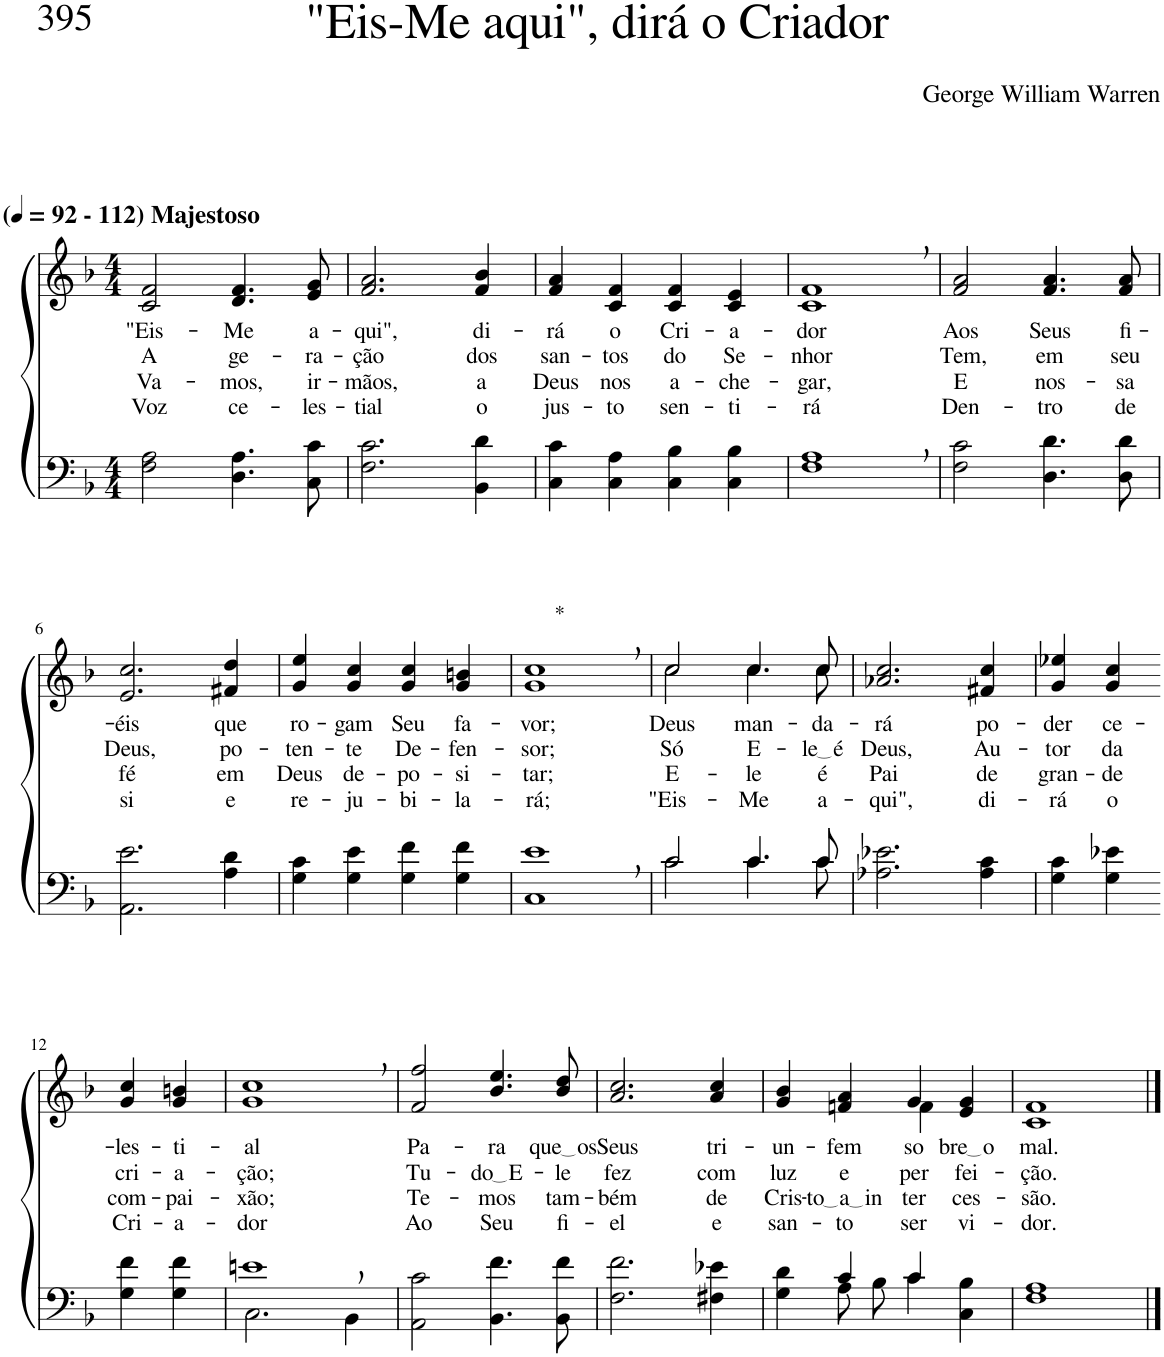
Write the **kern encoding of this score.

**kern	**kern	**text	**text	**text	**text
*part2	*part1	*part1	*part1	*part1	*part1
*staff2	*staff1	*staff1	*staff1	*staff1	*staff1
*I"Parte III e IV	*I"Parte I e II	*	*	*	*
*clefF4	*clefG2	*	*	*	*
*Trd1c2	*Trd1c2	*	*	*	*
*k[b-]	*k[b-]	*	*	*	*
*M4/4	*M4/4	*	*	*	*
*MM92	*MM92	*	*	*	*
=1	=1	=1	=1	=1	=1
!	!LO:TX:a:B:t=(	!	!	!	!
!	!LO:TX:a:B:t=- 112) Majestoso	!	!	!	!
!	!	!LO:LY:b	!LO:LY:b	!LO:LY:b	!LO:LY:b
2F\ 2A\	2c/ 2f/	"Eis-	A	Va-	Voz
!	!	!LO:LY:b	!LO:LY:b	!LO:LY:b	!LO:LY:b
4.D\ 4.A\	4.d/ 4.f/	-Me	ge-	-mos,	ce-
!	!	!LO:LY:b	!LO:LY:b	!LO:LY:b	!LO:LY:b
8C\ 8c\	8e/ 8g/	a-	-ra-	ir-	-les-
=2	=2	=2	=2	=2	=2
!	!	!LO:LY:b	!LO:LY:b	!LO:LY:b	!LO:LY:b
2.F\ 2.c\	2.f/ 2.a/	-qui",	-ção	-mãos,	-tial
!	!	!LO:LY:b	!LO:LY:b	!LO:LY:b	!LO:LY:b
4BB-\ 4d\	4f/ 4b-/	di-	dos	a	o
=3	=3	=3	=3	=3	=3
!	!	!LO:LY:b	!LO:LY:b	!LO:LY:b	!LO:LY:b
4C\ 4c\	4f/ 4a/	-rá	san-	Deus	jus-
!	!	!LO:LY:b	!LO:LY:b	!LO:LY:b	!LO:LY:b
4C\ 4A\	4c/ 4f/	o	-tos	nos	-to
!	!	!LO:LY:b	!LO:LY:b	!LO:LY:b	!LO:LY:b
4C\ 4B-\	4c/ 4f/	Cri-	do	a-	sen-
!	!	!LO:LY:b	!LO:LY:b	!LO:LY:b	!LO:LY:b
4C\ 4B-\	4c/ 4e/	-a-	Se-	-che-	-ti-
=4	=4	=4	=4	=4	=4
!	!	!LO:LY:b	!LO:LY:b	!LO:LY:b	!LO:LY:b
1F, 1A,	1c, 1f,	-dor	-nhor	-gar,	-rá
=5	=5	=5	=5	=5	=5
!	!	!LO:LY:b	!LO:LY:b	!LO:LY:b	!LO:LY:b
2F\ 2c\	2f/ 2a/	Aos	Tem,	E	Den-
!	!	!LO:LY:b	!LO:LY:b	!LO:LY:b	!LO:LY:b
4.D\ 4.d\	4.f/ 4.a/	Seus	em	nos-	-tro
!	!	!LO:LY:b	!LO:LY:b	!LO:LY:b	!LO:LY:b
8D\ 8d\	8f/ 8a/	fi-	seu	-sa	de
!!LO:LB:g=z
=6	=6	=6	=6	=6	=6
!	!	!LO:LY:b	!LO:LY:b	!LO:LY:b	!LO:LY:b
2.AA\ 2.e\	2.e/ 2.cc/	-éis	Deus,	fé	si
!	!	!LO:LY:b	!LO:LY:b	!LO:LY:b	!LO:LY:b
4A\ 4d\	4f#X/ 4dd/	que	po-	em	e
=7	=7	=7	=7	=7	=7
!	!	!LO:LY:b	!LO:LY:b	!LO:LY:b	!LO:LY:b
4G\ 4c\	4g/ 4ee/	ro-	-ten-	Deus	re-
!	!	!LO:LY:b	!LO:LY:b	!LO:LY:b	!LO:LY:b
4G\ 4e\	4g/ 4cc/	-gam	-te	de-	-ju-
!	!	!LO:LY:b	!LO:LY:b	!LO:LY:b	!LO:LY:b
4G\ 4f\	4g/ 4cc/	Seu	De-	-po-	-bi-
!	!	!LO:LY:b	!LO:LY:b	!LO:LY:b	!LO:LY:b
4G\ 4f\	4g/ 4bn/	fa-	-fen-	-si-	-la-
=8	=8	=8	=8	=8	=8
!	!LO:TX:a:t=*	!	!	!	!
!	!	!LO:LY:b	!LO:LY:b	!LO:LY:b	!LO:LY:b
1C, 1e,	1g, 1cc,	-vor;	-sor;	-tar;	-rá;
=9	=9	=9	=9	=9	=9
*^	*	*	*	*	*
!	!	!	!LO:LY:b	!LO:LY:b	!LO:LY:b	!LO:LY:b
*	*	*^	*	*	*	*
2c\	2c/	2cc\	2cc/	Deus	Só	E-	"Eis-
!	!	!	!	!LO:LY:b	!LO:LY:b	!LO:LY:b	!LO:LY:b
4.c\	4.c/	4.cc\	4.cc/	man-	E-	-le	-Me
!	!	!	!	!LO:LY:b	!LO:LY:b	!LO:LY:b	!LO:LY:b
8c\	8c/	8cc\	8cc/	-da-	le é	é	a-
=10	=10	=10	=10	=10	=10	=10	=10
!	!	!	!	!LO:LY:b	!LO:LY:b	!LO:LY:b	!LO:LY:b
*v	*v	*	*	*	*	*	*
*	*v	*v	*	*	*	*
2.A-X\ 2.e-X\	2.a-X/ 2.cc/	-rá	Deus,	Pai	-qui",
!	!	!LO:LY:b	!LO:LY:b	!LO:LY:b	!LO:LY:b
4A-\ 4c\	4f#X/ 4cc/	po-	Au-	de	di-
=11	=11	=11	=11	=11	=11
!	!	!LO:LY:b	!LO:LY:b	!LO:LY:b	!LO:LY:b
4G\ 4c\	4g/ 4ee-X/	-der	-tor	gran-	-rá
!	!	!LO:LY:b	!LO:LY:b	!LO:LY:b	!LO:LY:b
4G\ 4e-X\	4g/ 4cc/	ce-	da	-de	o
!!LO:LB:g=z
=12-	=12-	=12-	=12-	=12-	=12-
!	!	!LO:LY:b	!LO:LY:b	!LO:LY:b	!LO:LY:b
4G\ 4f\	4g/ 4cc/	-les-	cri-	com-	Cri-
!	!	!LO:LY:b	!LO:LY:b	!LO:LY:b	!LO:LY:b
4G\ 4f\	4g/ 4bn/	-ti-	-a-	-pai-	-a-
=13	=13	=13	=13	=13	=13
*^	*	*	*	*	*
!	!	!	!LO:LY:b	!LO:LY:b	!LO:LY:b	!LO:LY:b
1en,	2.C\	1g, 1cc,	-al	-ção;	-xão;	-dor
.	4BB-\	.	.	.	.	.
=14	=14	=14	=14	=14	=14	=14
!	!	!	!LO:LY:b	!LO:LY:b	!LO:LY:b	!LO:LY:b
*v	*v	*	*	*	*	*
2AA\ 2c\	2f/ 2ff/	Pa-	Tu-	Te-	Ao
!	!	!LO:LY:b	!LO:LY:b	!LO:LY:b	!LO:LY:b
4.BB-\ 4.f\	4.b-/ 4.ee/	-ra	do E	-mos	Seu
!	!	!LO:LY:b	!LO:LY:b	!LO:LY:b	!LO:LY:b
8BB-\ 8f\	8b-/ 8dd/	que os	-le	tam-	fi-
=15	=15	=15	=15	=15	=15
!	!	!LO:LY:b	!LO:LY:b	!LO:LY:b	!LO:LY:b
2.F\ 2.f\	2.a/ 2.cc/	Seus	fez	-bém	-el
!	!	!LO:LY:b	!LO:LY:b	!LO:LY:b	!LO:LY:b
4F#X\ 4e-X\	4a/ 4cc/	tri-	com	de	e
=16	=16	=16	=16	=16	=16
*^	*	*	*	*	*
!	!	!	!LO:LY:b	!LO:LY:b	!LO:LY:b	!LO:LY:b
*	*	*^	*	*	*	*
4ryy	4G\ 4d\	4g/ 4b-/	2ryy	-un-	luz	Cris-	san-
!	!	!	!	!LO:LY:b	!LO:LY:b	!LO:LY:b	!LO:LY:b
4c/	8A\L	4fn/ 4a/	.	-fem	e	to a in	-to
.	8B-\J	.	.	.	.	.	.
!	!	!	!	!LO:LY:b	!LO:LY:b	!LO:LY:b	!LO:LY:b
4c/	4c\	4g/	4f\	so-	per-	ter-	-ser-
!	!	!	!	!LO:LY:b	!LO:LY:b	!LO:LY:b	!LO:LY:b
4ryy	4C\ 4B-\	4e/ 4g/	4ryy	bre o	-fei-	-ces-	-vi-
=17	=17	=17	=17	=17	=17	=17	=17
!	!	!	!	!LO:LY:b	!LO:LY:b	!LO:LY:b	!LO:LY:b
*v	*v	*	*	*	*	*	*
*	*v	*v	*	*	*	*
1F 1A	1c 1f	mal.	-ção.	-são.	-dor.
==	==	==	==	==	==
*-	*-	*-	*-	*-	*-
